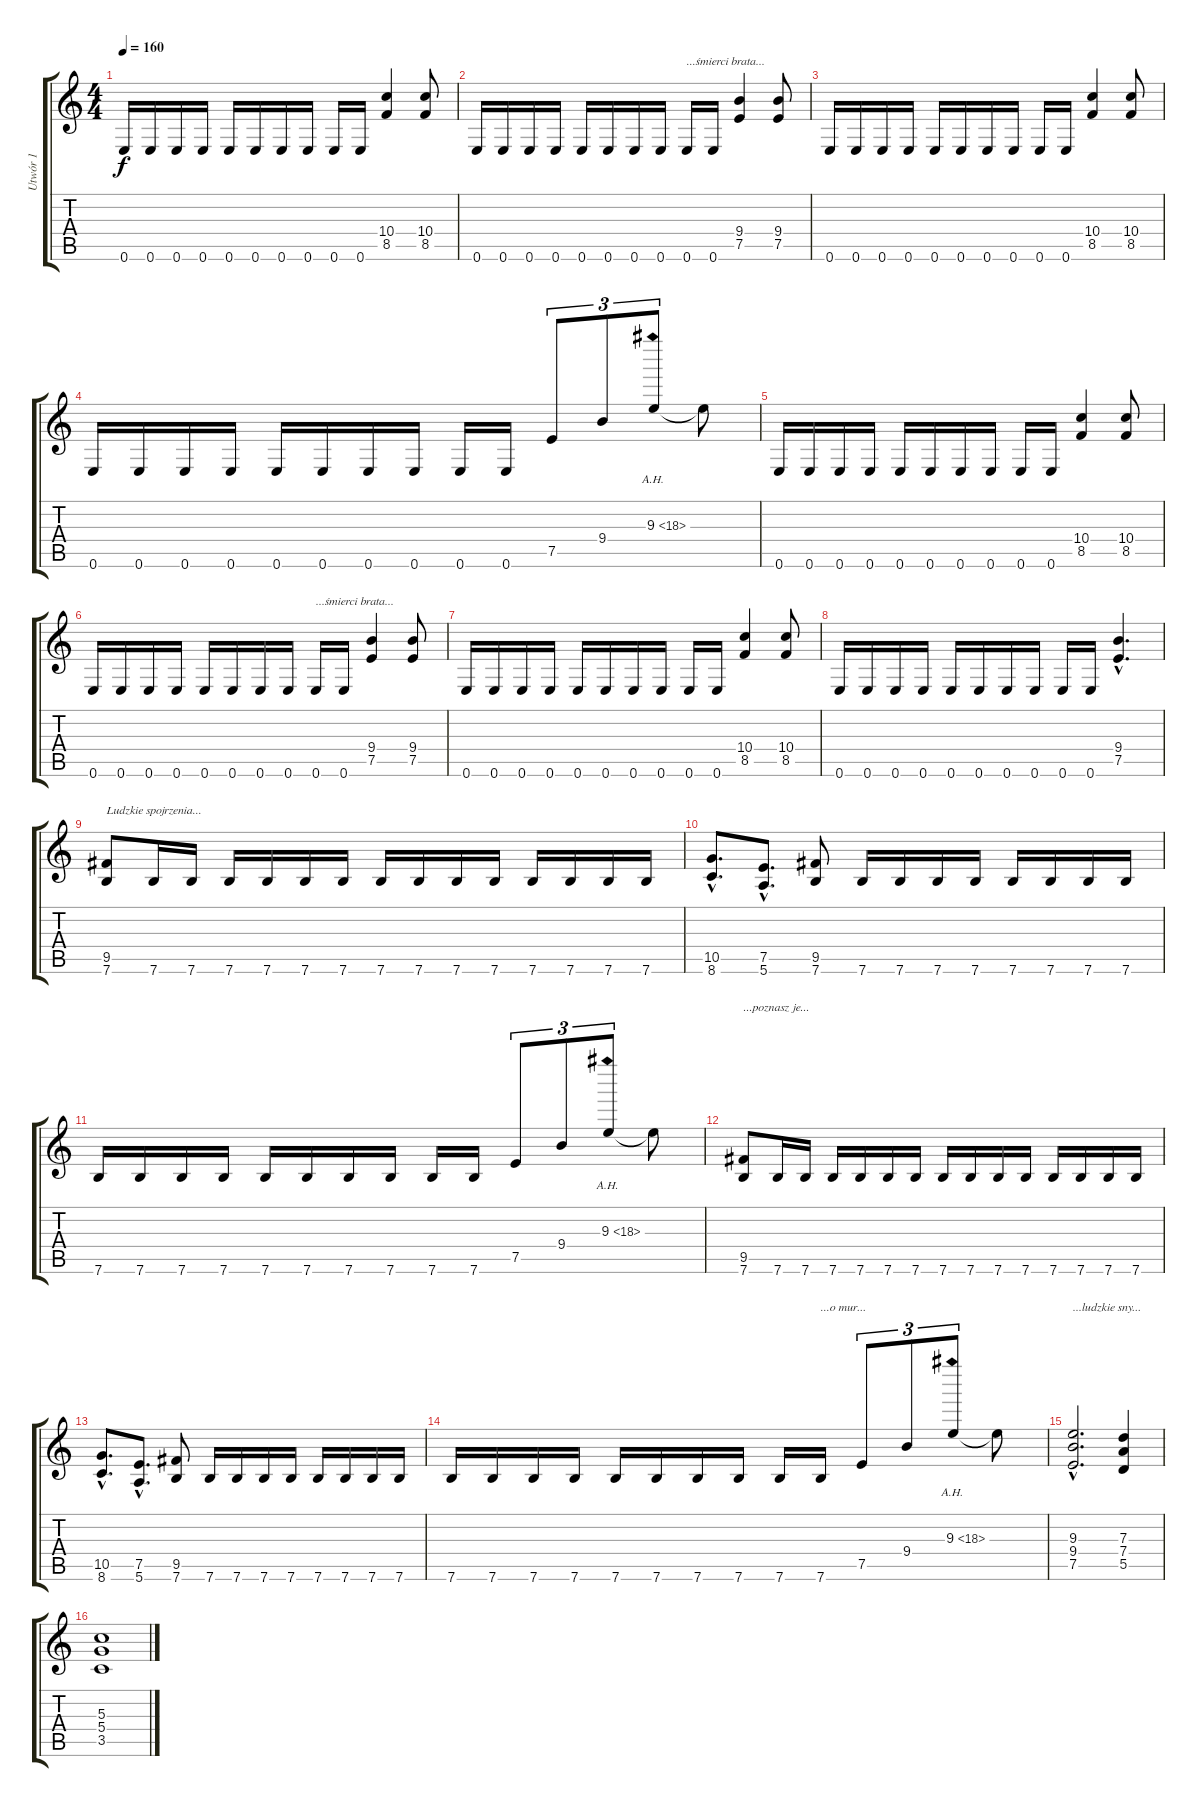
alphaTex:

\track ("Utwór 1" "Utwór 1") {instrument distortionguitar}
\staff {score tabs}
\tuning (E4 B3 G3 D3 A2 E2) {hide}
\ts (4 4)
\tempo 160
\clef g2
\ks c
0.6.16{dy f} 0.6.16 0.6.16 0.6.16 0.6.16 0.6.16 0.6.16 0.6.16 0.6.16 0.6.16 (10.4 8.5).4 (10.4 8.5).8 |
0.6.16 0.6.16 0.6.16 0.6.16 0.6.16 0.6.16 0.6.16 0.6.16 0.6.16{txt "...śmierci brata..."} 0.6.16 (9.4 7.5).4 (9.4 7.5).8 |
0.6.16 0.6.16 0.6.16 0.6.16 0.6.16 0.6.16 0.6.16 0.6.16 0.6.16 0.6.16 (10.4 8.5).4 (10.4 8.5).8 |
0.6.16 0.6.16 0.6.16 0.6.16 0.6.16 0.6.16 0.6.16 0.6.16 0.6.16 0.6.16 7.5.8{tu (3 2)} 9.4.8{tu (3 2)} 9.3{ah 9}.8{tu (3 2)} 9.3{t}.8 |
0.6.16 0.6.16 0.6.16 0.6.16 0.6.16 0.6.16 0.6.16 0.6.16 0.6.16 0.6.16 (10.4 8.5).4 (10.4 8.5).8 |
0.6.16 0.6.16 0.6.16 0.6.16 0.6.16 0.6.16 0.6.16 0.6.16 0.6.16{txt "...śmierci brata..."} 0.6.16 (9.4 7.5).4 (9.4 7.5).8 |
0.6.16 0.6.16 0.6.16 0.6.16 0.6.16 0.6.16 0.6.16 0.6.16 0.6.16 0.6.16 (10.4 8.5).4 (10.4 8.5).8 |
0.6.16 0.6.16 0.6.16 0.6.16 0.6.16 0.6.16 0.6.16 0.6.16 0.6.16 0.6.16 (9.4{hac} 7.5{hac}).4{d} |
(9.5 7.6).8{txt "Ludzkie spojrzenia..."} 7.6.16 7.6.16 7.6.16 7.6.16 7.6.16 7.6.16 7.6.16 7.6.16 7.6.16 7.6.16 7.6.16 7.6.16 7.6.16 7.6.16 |
(10.5{hac} 8.6{hac}).8{d} (7.5{hac} 5.6{hac}).8{d} (9.5 7.6).8 7.6.16 7.6.16 7.6.16 7.6.16 7.6.16 7.6.16 7.6.16 7.6.16 |
7.6.16 7.6.16 7.6.16 7.6.16 7.6.16 7.6.16 7.6.16 7.6.16 7.6.16 7.6.16 7.5.8{tu (3 2)} 9.4.8{tu (3 2)} 9.3{ah 9}.8{tu (3 2)} 9.3{t}.8 |
(9.5 7.6).8{txt "...poznasz je..."} 7.6.16 7.6.16 7.6.16 7.6.16 7.6.16 7.6.16 7.6.16 7.6.16 7.6.16 7.6.16 7.6.16 7.6.16 7.6.16 7.6.16 |
(10.5{hac} 8.6{hac}).8{d} (7.5{hac} 5.6{hac}).8{d} (9.5 7.6).8 7.6.16 7.6.16 7.6.16 7.6.16 7.6.16 7.6.16 7.6.16 7.6.16 |
7.6.16 7.6.16 7.6.16 7.6.16 7.6.16 7.6.16 7.6.16 7.6.16 7.6.16 7.6.16{txt "...o mur..."} 7.5.8{tu (3 2)} 9.4.8{tu (3 2)} 9.3{ah 9}.8{tu (3 2)} 9.3{t}.8 |
(9.3{hac} 9.4{hac} 7.5{hac}).2{d txt "...ludzkie sny..."} (7.3 7.4 5.5).4 |
(5.3 5.4 3.5).1
